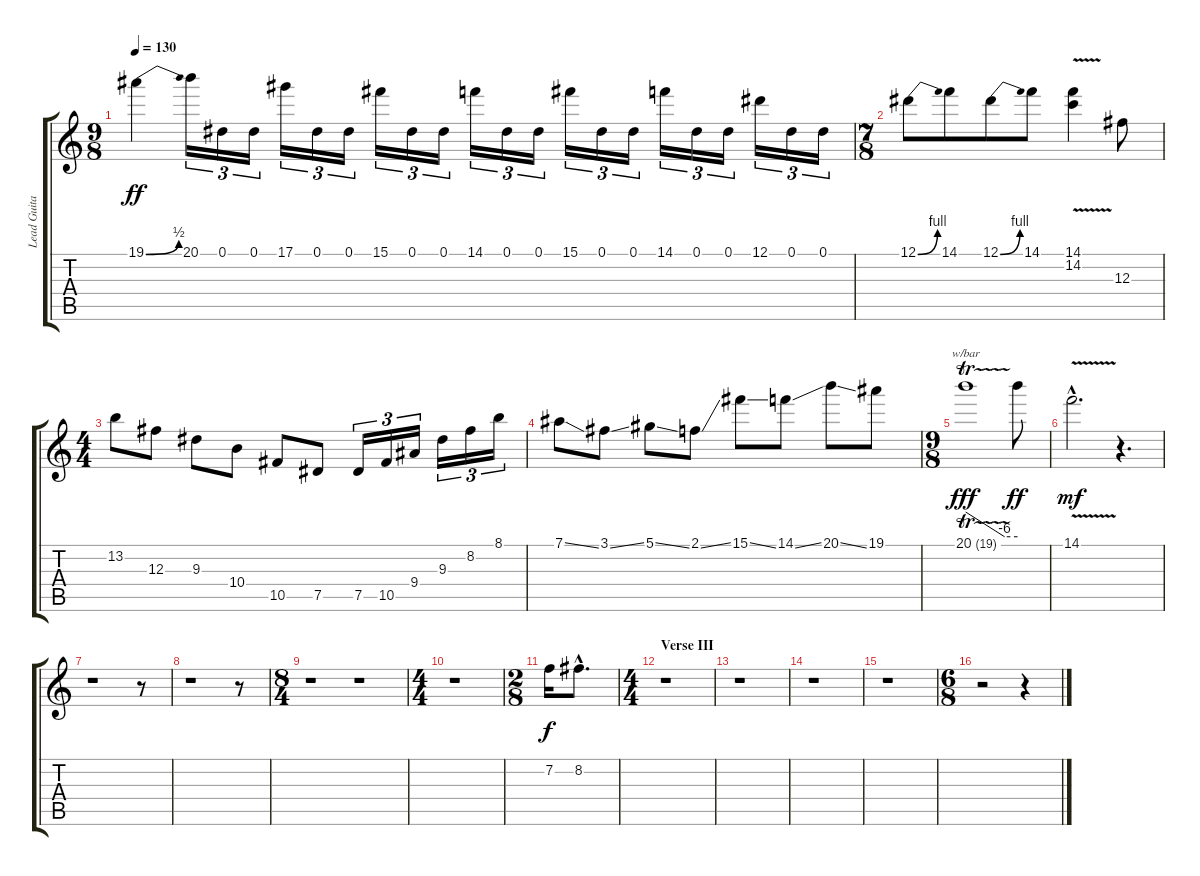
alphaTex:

\track ("Lead Guitar I" "Lead Guita") {instrument overdrivenguitar}
\staff {score tabs}
\tuning (Eb4 Bb3 Gb3 Db3 Ab2 Eb2) {hide}
\ts (9 8)
\tempo 130
\clef g2
\ks c
19.1{be (bend 0 0 60 2)}.4{dy ff} 20.1.16{tu (3 2)} 0.1.16{tu (3 2)} 0.1.16{tu (3 2)} 17.1.16{tu (3 2)} 0.1.16{tu (3 2)} 0.1.16{tu (3 2)} 15.1.16{tu (3 2)} 0.1.16{tu (3 2)} 0.1.16{tu (3 2)} 14.1.16{tu (3 2)} 0.1.16{tu (3 2)} 0.1.16{tu (3 2)} 15.1.16{tu (3 2)} 0.1.16{tu (3 2)} 0.1.16{tu (3 2)} 14.1.16{tu (3 2)} 0.1.16{tu (3 2)} 0.1.16{tu (3 2)} 12.1.16{tu (3 2)} 0.1.16{tu (3 2)} 0.1.16{tu (3 2)} |
\ts (7 8)
12.1{be (bend 0 0 60 4)}.8 14.1.8 12.1{be (bend 0 0 60 4)}.8 14.1.8 (14.1{v} 14.2{v}).4 12.3.8 |
\ts (4 4)
13.2.8 12.3.8 9.3.8 10.4.8 10.5.8 7.5.8 7.5.16{tu (3 2)} 10.5.16{tu (3 2)} 9.4.16{tu (3 2)} 9.3.16{tu (3 2)} 8.2.16{tu (3 2)} 8.1.16{tu (3 2)} |
7.1{ss}.8{balance 4} 3.1{ss}.8 5.1{ss}.8{balance 12} 2.1{ss}.8 15.1{ss}.8{balance 0} 14.1{ss}.8 20.1{ss}.8{balance 16} 19.1.8 |
\ts (9 8)
20.1{tr (19 32)}.1{tbe (custom default 0 0 45 -24 60 -24) dy fff balance 0} 20.1{t}.8{dy ff} |
14.1{v hac}.2{d dy mf balance 4} r.4{d} |
r.1 r.8 |
r.1 r.8 |
\ts (8 4)
r.1 r.1 |
\ts (4 4)
r.1 |
\ts (2 8)
7.2.16{dy f} 8.2{hac}.8{d} |
\ts (4 4)
\section ("" "Verse III")
r.1 |
r.1 |
r.1 |
r.1 |
\ts (6 8)
r.2 r.4
